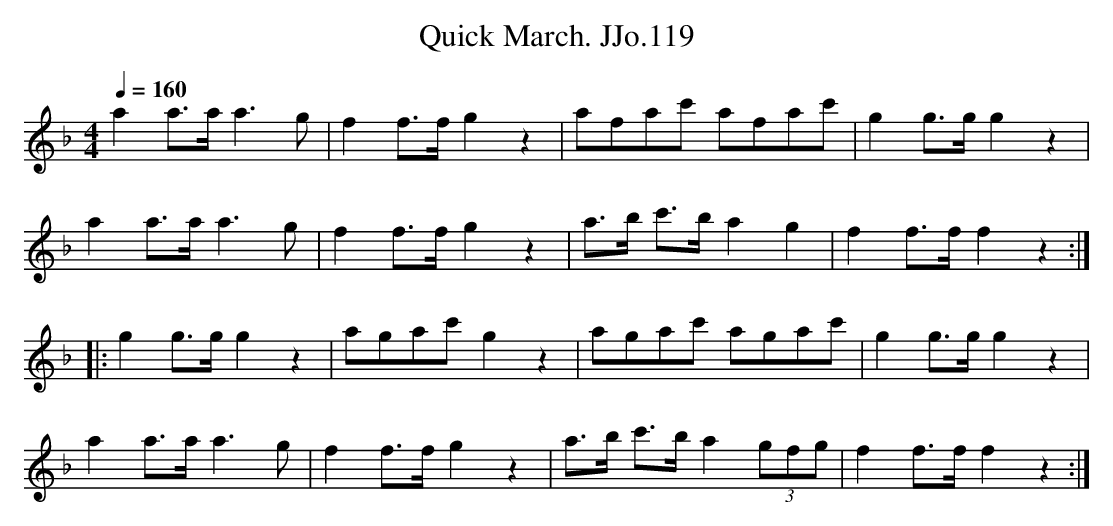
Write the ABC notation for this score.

X:1
T:Quick March. JJo.119
L:1/8
M:4/4
Q:1/4=160
K:F
a2a>aa3g|f2f>fg2z2|afac' afac'|g2g>gg2z2|!
a2a>aa3g|f2f>fg2z2|a>b c'>b a2g2|f2f>ff2z2::!
g2g>gg2z2|agac'g2z2|agac' agac'|g2g>gg2z2|!
a2a>aa3g|f2f>fg2z2|a>b c'>b a2(3gfg|f2f>ff2z2:|
